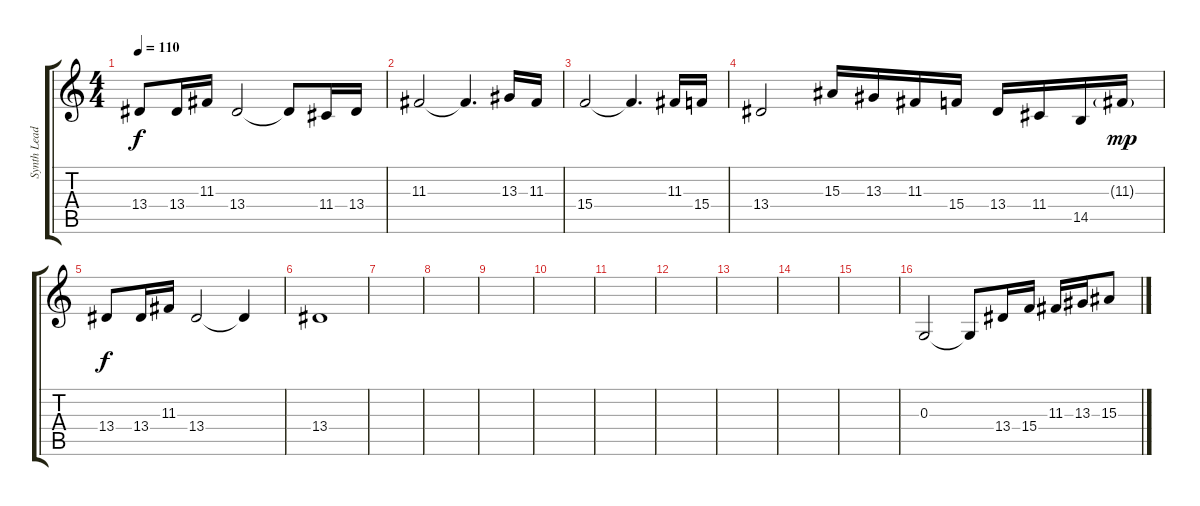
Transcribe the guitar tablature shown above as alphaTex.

\track ("Synth Lead" "Synth Lead") {instrument lead2sawtooth}
\staff {score tabs}
\tuning (E4 B3 G3 D3 A2 E2) {hide}
\ts (4 4)
\tempo 110
\clef g2
\ks c
13.4.8{dy f} 13.4.16 11.3.16 13.4.2 13.4{t}.8 11.4.16 13.4.16 |
11.3.2 11.3{t}.4{d} 13.3.16 11.3.16 |
15.4.2 15.4{t}.4{d} 11.3.16 15.4.16 |
13.4.2 15.3.16 13.3.16 11.3.16 15.4.16 13.4.16 11.4.16 14.5.16 11.3{g}.16{dy mp} |
13.4.8{dy f} 13.4.16 11.3.16 13.4.2 13.4{t}.4 |
13.4.1 |
|
|
|
|
|
|
|
|
|
0.3.2 0.3{t}.8 13.4.16 15.4.16 11.3.16 13.3.16 15.3.8
